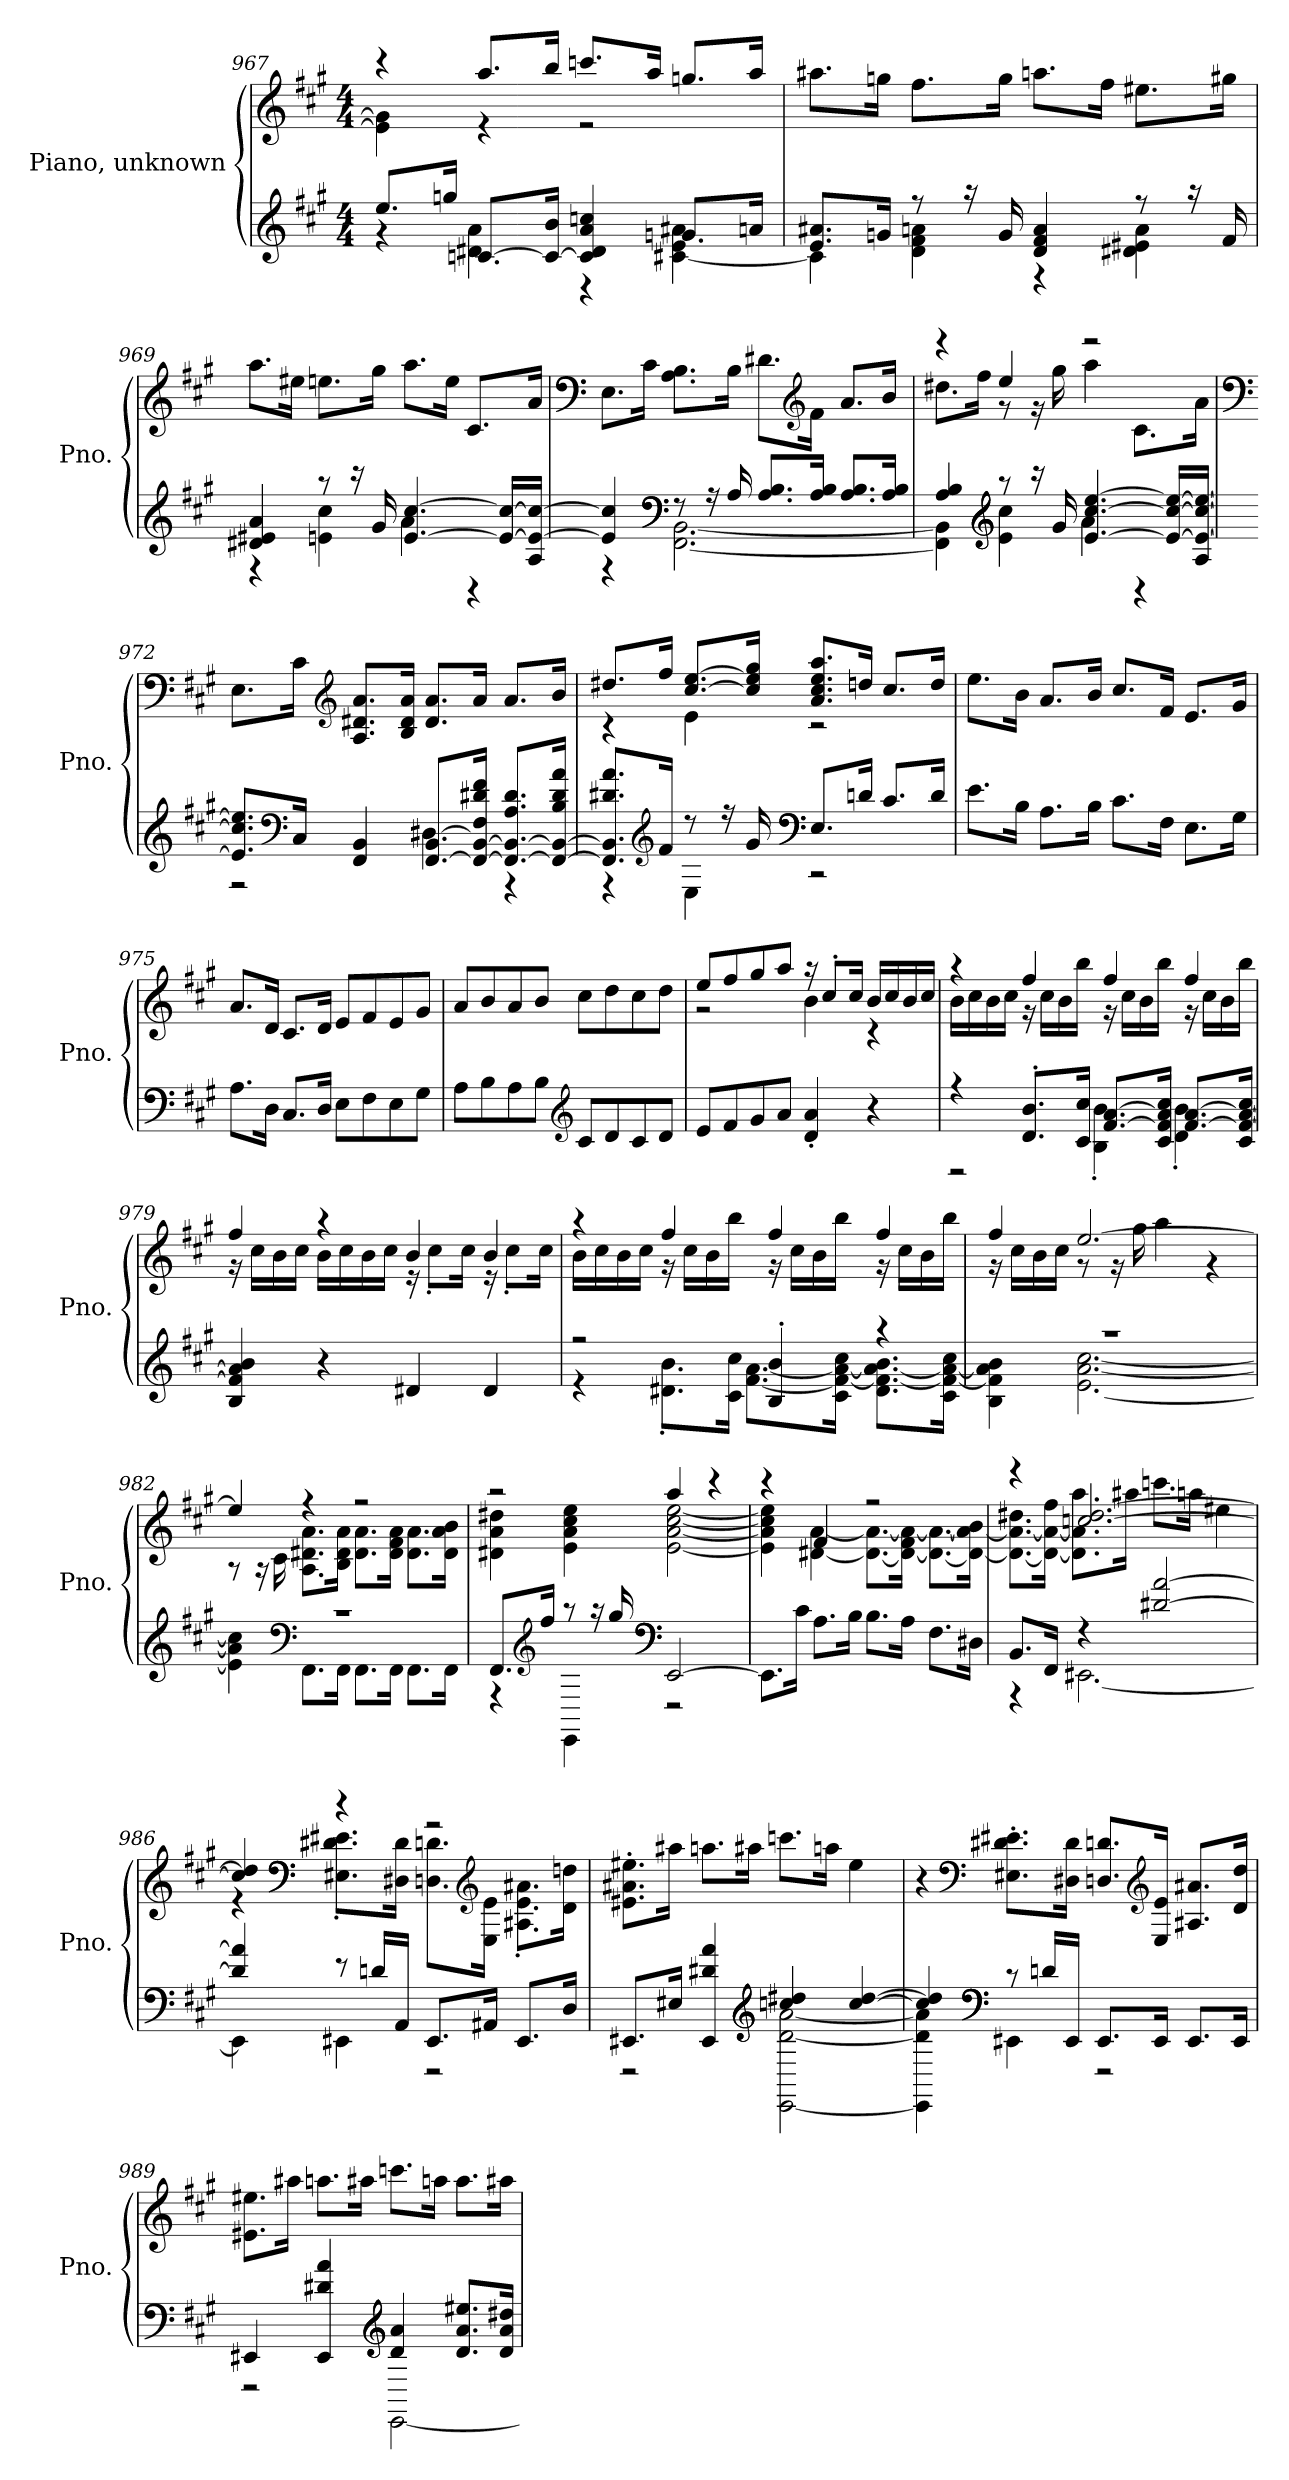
**kern	**kern
*part1	*part1
*staff2	*staff1
*I"Piano, unknown	*
*I'Pno.	*
!!LO:PB:g=z
*clefG2	*clefG2
*k[f#c#g#]	*k[f#c#g#]
*M4/4	*M4/4
=967	=967
*^	*^
8.ee/L	4r	4r	4e\] 4g\]
16ggn/Jk	.	.	.
[8.cn/L	4d#X\ 4a\	8.aa/L	4r
16c/_ 16b/Jk	.	16bb/Jk	.
4c/] 4d#/ 4a/ 4ccn/	4r	8.cccn/L	2r
.	.	16aa/Jk	.
8.gn/L	[4c#X\ 4e\ 4a#X\	8.ggn/L	.
16an/Jk	.	16aa/Jk	.
*	*	*v	*v
=968	=968	=968
8.e/ 8.a#X/L	4c#\]	8.aa#X\L
16gn/Jk	.	16ggn\Jk
8r	4d\ 4f#\ 4an\	8.ff#\L
16r	.	.
16g/	.	16gg\Jk
4d/ 4f#/ 4a/	4r	8.aan\L
.	.	16ff#\Jk
8r	4d#X\ 4e#X\ 4a\	8.ee#X\L
16r	.	.
16f#/	.	16gg#X\Jk
!!LO:LB:g=z
=969	=969	=969
4d#X/ 4e#X/ 4a/	4r	8.aa\L
.	.	16ee#X\Jk
8r	4en\ 4cc#\	8.een\L
16r	.	.
16g#/	.	16gg#\Jk
[4.e/ [4.cc#/	4a\	8.aa\L
.	.	16ee\Jk
.	4r	8.c#/L
16e/_ 16cc#/_LL	.	.
16A/ 16e/_ 16cc#/_JJ	.	16a/Jk
=970	=970	=970
*	*	*clefF4
4e/] 4cc#/]	4r	8.E\L
.	.	16c#\Jk
*clefF4	*	*
8r	[2.FF#\ [2.BB\	8.A\ 8.B\L
16r	.	.
16A/	.	16B\Jk
8.A/ 8.B/L	.	8.d#X\L
*	*	*clefG2
16A/ 16B/Jk	.	16f#\Jk
8.A/ 8.B/L	.	8.a/L
16A/ 16B/Jk	.	16b/Jk
!!LO:LB:g=z
=971	=971	=971
*	*	*^
4A/ 4B/	4FF#\] 4BB\]	4r	8.dd#X\L
.	.	.	16ff#\Jk
*clefG2	*	*	*
8r	4e\ 4cc#\	4ee/	8r
16r	.	.	16r
16g#/	.	.	16gg#\
[4.e/ [4.cc#/ [4.ee/	4a\	2r	4aa\
.	4r	.	8.c#\L
16e/_ 16cc#/_ 16ee/_LL	.	.	.
16A/ 16e/_ 16cc#/_ 16ee/_JJ	.	.	16a\Jk
*	*	*v	*v
=972	=972	=972
*	*	*clefF4
8.e/] 8.cc#/] 8.ee/]L	2r	8.E\L
*clefF4	*	*
16C#/Jk	.	16c#\Jk
*	*	*clefG2
4FF#/ 4BB/	.	8.A/ 8.d#X/ 8.a/L
.	.	16B/ 16d#/ 16a/Jk
[8.FF#/ [8.BB/L	4D#X\	8.d#/ 8.a/L
16FF#/_ 16BB/_ 16F#/ 16d#X/ 16f#/Jk	.	16a/Jk
8.FF#/_ 8.BB/_ 8.A/ 8.d#/L	4r	8.a/L
16FF#/_ 16BB/_ 16B/ 16d#/ 16a/Jk	.	16b/Jk
!!LO:LB:g=z
=973	=973	=973
*	*	*^
8.FF#/] 8.BB/] 8.d#X/ 8.a/L	4r	8.dd#X/L	4r
*clefG2	*	*	*
16f#/Jk	.	16ff#/Jk	.
8r	4E\	[8.cc#/ [8.ee/L	4e\
16r	.	.	.
16g#/	.	16cc#/] 16ee/] 16gg#/Jk	.
*clefF4	*	*	*
8.E/L	2r	8.a/ 8.cc#/ 8.ee/ 8.aa/L	2r
16dn/Jk	.	16ddn/Jk	.
8.c#/L	.	8.cc#/L	.
16d/Jk	.	16dd/Jk	.
*v	*v	*	*
*	*v	*v
=974	=974
8.e\L	8.ee\L
16B\Jk	16b\Jk
8.A\L	8.a/L
16B\Jk	16b/Jk
8.c#\L	8.cc#/L
16F#\Jk	16f#/Jk
8.E\L	8.e/L
16G#\Jk	16g#/Jk
=975	=975
8.A\L	8.a/L
16D\Jk	16d/Jk
8.C#/L	8.c#/L
16D/Jk	16d/Jk
8E\L	8e/L
8F#\	8f#/
8E\	8e/
8G#\J	8g#/J
!!LO:LB:g=z
=976	=976
8A\L	8a/L
8B\	8b/
8A\	8a/
8B\J	8b/J
*clefG2	*
8c#/L	8cc#\L
8d/	8dd\
8c#/	8cc#\
8d/J	8dd\J
=977	=977
*	*^
8e/L	8ee/L	2r
8f#/	8ff#/	.
8g#/	8gg#/	.
8a/J	8aa/J	.
4d/' 4a/'	16r	4b\
.	8cc#'/L	.
.	16cc#/Jk	.
4r	16b/LL	4r
.	16cc#/	.
.	16b/	.
.	16cc#/JJ	.
=978	=978	=978
*^	*	*
4r	2r	4r	16b\LL
.	.	.	16cc#\
.	.	.	16b\
.	.	.	16cc#\JJ
8.d/' 8.b/'L	.	4ff#/	16r
.	.	.	16cc#\LL
.	.	.	16b\
16c#/ 16cc#/Jk	.	.	16bb\JJ
[8.f#/ [8.a/L	4B\' 4b\'	4ff#/	16r
.	.	.	16cc#\LL
.	.	.	16b\
16c#/ 16f#/] 16a/] 16cc#/Jk	.	.	16bb\JJ
[8.f#/ [8.a/L	4d\' 4b\'	4ff#/	16r
.	.	.	16cc#\LL
.	.	.	16b\
16c#/ 16f#/_ 16a/_ 16cc#/Jk	.	.	16bb\JJ
*v	*v	*	*
!!LO:LB:g=z	!!
=979	=979	=979
4B/ 4f#/] 4a/] 4b/	4ff#/	16r
.	.	16cc#\LL
.	.	16b\
.	.	16cc#\JJ
4r	4r	16b\LL
.	.	16cc#\
.	.	16b\
.	.	16cc#\JJ
4d#X/	4b/	16r
.	.	8cc#'\L
.	.	16cc#\Jk
4d#/	4b/	16r
.	.	8cc#'\L
.	.	16cc#\Jk
=980	=980	=980
*^	*	*
2r	4r	4r	16b\LL
.	.	.	16cc#\
.	.	.	16b\
.	.	.	16cc#\JJ
.	8.d#X\' 8.b\'L	4ff#/	16r
.	.	.	16cc#\LL
.	.	.	16b\
.	16c#\ 16cc#\Jk	.	16bb\JJ
4B/' 4b/'	[8.f#\ [8.a\L	4ff#/	16r
.	.	.	16cc#\LL
.	.	.	16b\
.	16c#\ 16f#\_ 16a\_ 16cc#\Jk	.	16bb\JJ
4r	8.d#\ 8.f#\_ 8.a\_ 8.b\L	4ff#/	16r
.	.	.	16cc#\LL
.	.	.	16b\
.	16c#\ 16f#\_ 16a\_ 16cc#\Jk	.	16bb\JJ
=981	=981	=981	=981
1r	4B\ 4f#\] 4a\] 4b\	4ff#/	16r
.	.	.	16cc#\LL
.	.	.	16b\
.	.	.	16cc#\JJ
.	[2.e\ [2.a\ [2.cc#\	[2.ee/	8r
.	.	.	16r
.	.	.	16gg#\
.	.	.	4aa\
.	.	.	4r
!!LO:PB:g=z	!!
=982	=982	=982	=982
1r	4e\] 4a\] 4cc#\]	4ee/]	8r
.	.	.	16r
.	.	.	16c#\
*clefF4	*	*	*
.	8.FF#\L	4r	8.A\ 8.d#X\ 8.a\L
.	16FF#\Jk	.	16B\ 16d#\ 16a\Jk
.	8.FF#\L	2r	8.d#\ 8.a\L
.	16FF#\Jk	.	16d#\ 16f#\ 16a\Jk
.	8.FF#\L	.	8.d#\ 8.a\L
.	16FF#\Jk	.	16d#\ 16a\ 16b\Jk
=983	=983	=983	=983
8.FF#/L	4r	2r	4d#X\ 4a\ 4dd#X\
*clefG2	*	*	*
16ff#/Jk	.	.	.
8r	4EE\	.	4e\ 4a\ 4cc#\ 4ee\
16r	.	.	.
16gg#/	.	.	.
*clefF4	*	*	*
[2EE/	2r	4aa/	[2e\ [2a\ [2cc#\ [2ee\
.	.	4r	.
*v	*v	*	*
=984	=984	=984
8.EE\L]	4r	4e\] 4a\] 4cc#\] 4ee\]
16c#\Jk	.	.
8.A\L	4f#/	[4d#X\ [4a\
16B\Jk	.	.
8.B\L	2r	8.d#\_ 8.a\_L
16A\Jk	.	16d#\_ 16f#\ 16a\_Jk
8.F#\L	.	8.d#\_ 8.a\_L
16D#X\Jk	.	16d#\_ 16a\_ 16b\Jk
!!LO:LB:g=z	!!
=985	=985	=985
*^	*	*
8.BB/L	4r	4r	8.d#\_ 8.a\_ 8.dd#X\L
16FF#/Jk	.	.	16d#\_ 16a\_ 16ff#\Jk
4r	[2.EE#X\	[2.ccn/ [2.dd#/	8.d#\] 8.a\] 8.aa\L
.	.	.	16aa#X\Jk
[2d#X/ [2a/	.	.	8.cccn\L
.	.	.	16aan\Jk
.	.	.	4ee#X\
=986	=986	=986	=986
4d#/] 4a/]	4EE#\]	4cc/] 4dd#/]	4r
*	*	*clefF4	*
8r	4EE#X\	4r	8.E#X\' 8.d#X\' 8.e#X\'L
16dn/LL	.	.	.
16AA/JJ	.	.	16D#X\ 16d#\Jk
8.EE#/L	2r	2r	8.Dn\ 8.dn\L
*	*	*clefG2	*
16AA#X/Jk	.	.	16E#\ 16e#\Jk
8.EE#/L	.	.	8.A#X\' 8.e#\' 8.a#X\'L
16D/Jk	.	.	16d\ 16ddn\Jk
*	*	*v	*v
!!LO:LB:g=z
=987	=987	=987
8.EE#X/L	2r	8.e#X\' 8.a#X\' 8.ee#X\'L
16E#X/Jk	.	16aa#X\Jk
4EE#/ 4d#X/ 4a/	.	8.aan\L
.	.	16aa#X\Jk
*clefG2	*	*
4ccn/ 4dd#X/	[2EE#\ [2d#\ [2a\	8.cccn\L
.	.	16aan\Jk
[4cc/ [4dd#/	.	4ee#\
=988	=988	=988
4cc/] 4dd#/]	4EE#\] 4d#\] 4a\]	4r
*clefF4	*	*clefF4
8r	4EE#X\	8.E#X\' 8.d#X\' 8.e#X\'L
16dn/LL	.	.
16EE#/JJ	.	16D#X\ 16d#\Jk
8.EE#/L	2r	8.Dn/ 8.dn/L
*	*	*clefG2
16EE#/Jk	.	16E#/ 16e#/Jk
8.EE#/L	.	8.A#X/ 8.a#X/L
16EE#/Jk	.	16d/ 16dd/Jk
!!LO:LB:g=z
=989	=989	=989
4EE#X/	2r	8.e#X\ 8.ee#X\L
.	.	16aa#X\Jk
4EE#/ 4d#X/ 4a/	.	8.aan\L
.	.	16aa#X\Jk
*clefG2	*	*
4d#/ 4a/	[2EE#\	8.cccn\L
.	.	16aan\Jk
8.d#/ 8.a/ 8.ee#X/L	.	8.aa\L
16d#/ 16a/ 16dd#X/Jk	.	16aa#X\Jk
*v	*v	*
=	=
*-	*-
